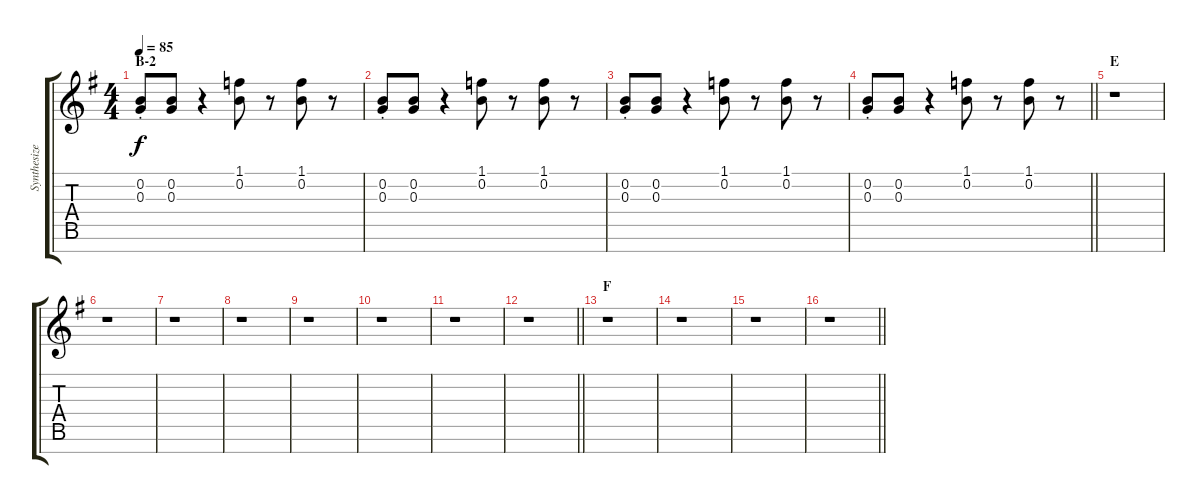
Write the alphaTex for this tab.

\track ("Synthesizer I" "Synthesize") {instrument lead5charang}
\staff {score tabs}
\tuning (E5 B4 G4 D4 A3 E3 B2) {hide}
\ts (4 4)
\section ("" "B-2")
\tempo 85
\clef g2
\ks g
(0.2{st} 0.3{st}).8{dy f} (0.2 0.3).8 r.4 (1.1 0.2).8 r.8 (1.1 0.2).8 r.8 |
(0.2{st} 0.3{st}).8 (0.2 0.3).8 r.4 (1.1 0.2).8 r.8 (1.1 0.2).8 r.8 |
(0.2{st} 0.3{st}).8 (0.2 0.3).8 r.4 (1.1 0.2).8 r.8 (1.1 0.2).8 r.8 |
\barLineRight lightlight
(0.2{st} 0.3{st}).8 (0.2 0.3).8 r.4 (1.1 0.2).8 r.8 (1.1 0.2).8 r.8 |
\section ("" "E")
r.1 |
r.1 |
r.1 |
r.1 |
r.1 |
r.1 |
r.1 |
\barLineRight lightlight
r.1 |
\section ("" "F")
r.1 |
r.1 |
r.1 |
\barLineRight lightlight
r.1
